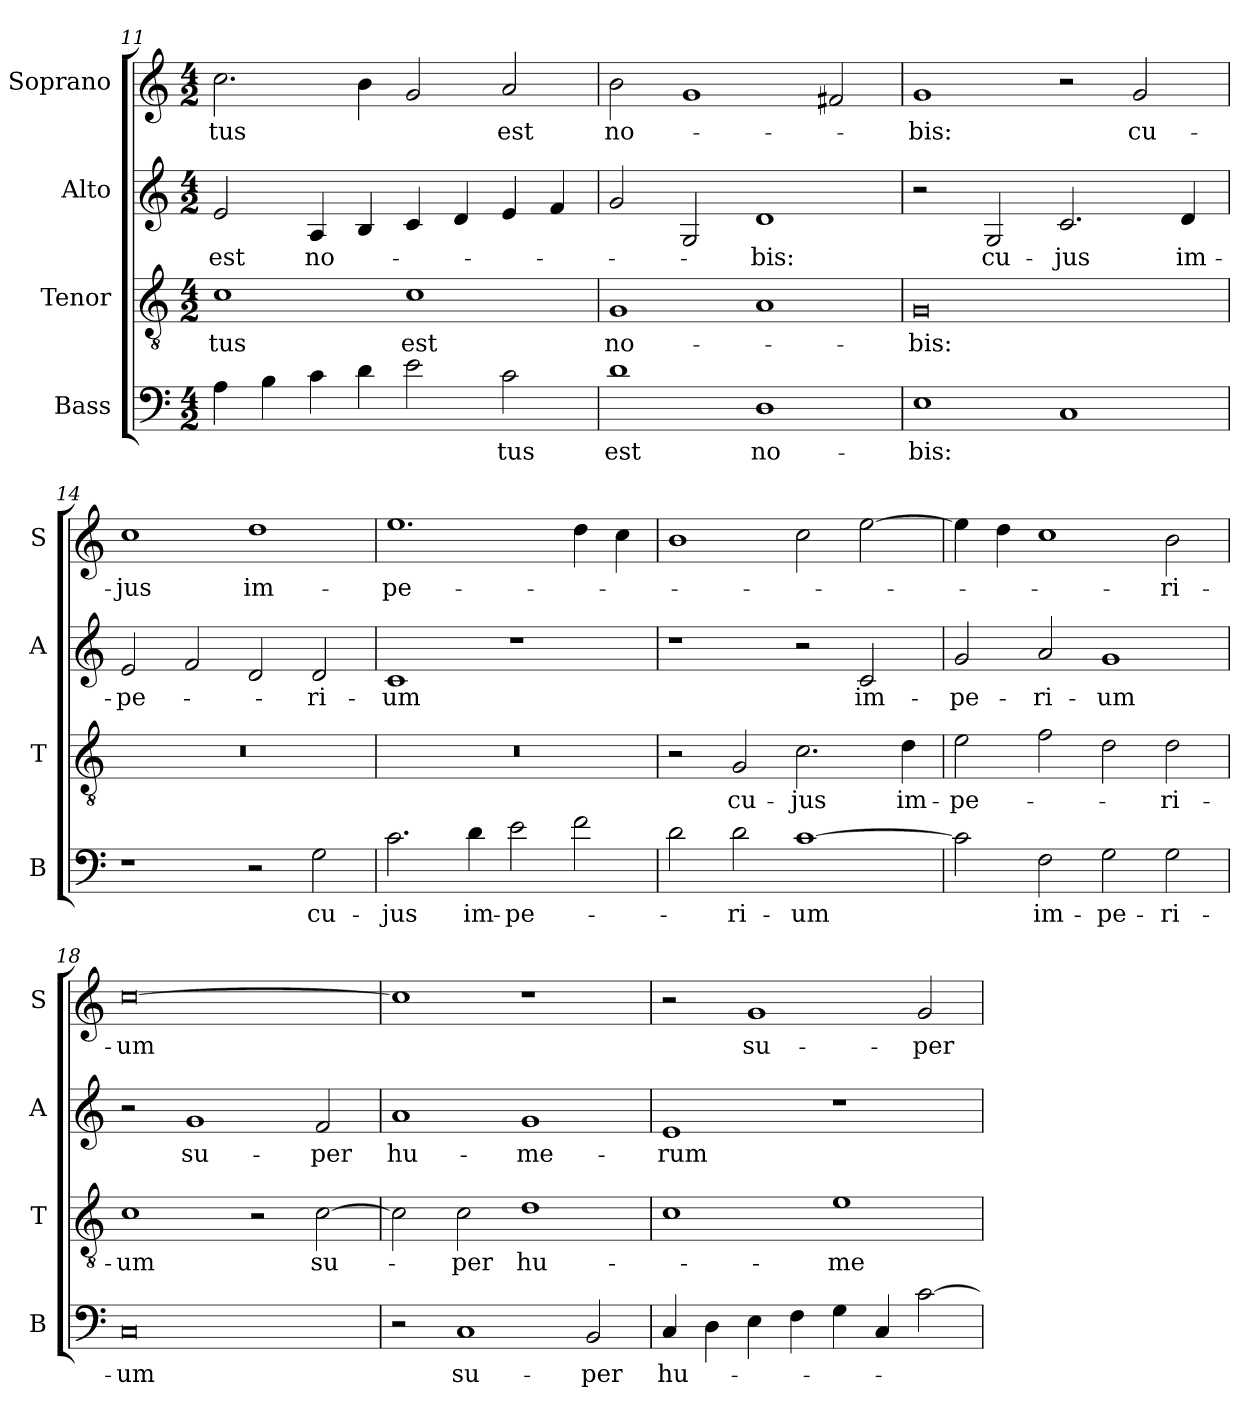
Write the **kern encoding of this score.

**kern	**text	**kern	**text	**kern	**text	**kern	**text
*part4	*part4	*part3	*part3	*part2	*part2	*part1	*part1
*staff4	*staff4	*staff3	*staff3	*staff2	*staff2	*staff1	*staff1
*I"Bass	*	*I"Tenor	*	*I"Alto	*	*I"Soprano	*
*I'B	*	*I'T	*	*I'A	*	*I'S	*
*clefF4	*	*clefGv2	*	*clefG2	*	*clefG2	*
*k[]	*	*k[]	*	*k[]	*	*k[]	*
*C:	*	*C:	*	*C:	*	*C:	*
*M4/2	*	*M4/2	*	*M4/2	*	*M4/2	*
=11	=11	=11	=11	=11	=11	=11	=11
4A\	.	1c	-tus	2e/	est	2.cc\	-tus
4B\	.	.	.	.	.	.	.
4c\	.	.	.	4A/	no-	.	.
4d\	.	.	.	4B/	.	4b\	.
2e\	.	1c	est	4c/	.	2g/	.
.	.	.	.	4d/	.	.	.
2c\	-tus	.	.	4e/	.	2a/	est
.	.	.	.	4f/	.	.	.
=12	=12	=12	=12	=12	=12	=12	=12
1d	est	1G	no-	2g/	.	2b\	no-
.	.	.	.	2G/	.	1g	.
1D	no-	1A	.	1d	-bis:	.	.
.	.	.	.	.	.	2f#X/	.
=13	=13	=13	=13	=13	=13	=13	=13
1E	-bis:	0G	-bis:	2r	.	1g	-bis:
.	.	.	.	2G/	cu-	.	.
1C	.	.	.	2.c/	-jus	2r	.
.	.	.	.	.	.	2g/	cu-
.	.	.	.	4d/	im-	.	.
=14	=14	=14	=14	=14	=14	=14	=14
1r	.	0r	.	2e/	-pe-	1cc	-jus
.	.	.	.	2f/	.	.	.
2r	.	.	.	2d/	.	1dd	im-
2G\	cu-	.	.	2d/	-ri-	.	.
!!LO:PB:g=z
=15	=15	=15	=15	=15	=15	=15	=15
2.c\	-jus	0r	.	1c	-um	1.ee	-pe-
4d\	im-	.	.	.	.	.	.
2e\	-pe-	.	.	1r	.	.	.
2f\	.	.	.	.	.	4dd\	.
.	.	.	.	.	.	4cc\	.
=16	=16	=16	=16	=16	=16	=16	=16
2d\	.	2r	.	1r	.	1b	.
2d\	-ri-	2G/	cu-	.	.	.	.
[1c	-um	2.c\	-jus	2r	.	2cc\	.
.	.	.	.	2c/	im-	[2ee\	.
.	.	4d\	im-	.	.	.	.
=17	=17	=17	=17	=17	=17	=17	=17
2c\]	.	2e\	-pe-	2g/	-pe-	4ee\]	.
.	.	.	.	.	.	4dd\	.
2F\	im-	2f\	.	2a/	-ri-	1cc	.
2G\	-pe-	2d\	.	1g	-um	.	.
2G\	-ri-	2d\	-ri-	.	.	2b\	-ri-
=18	=18	=18	=18	=18	=18	=18	=18
0C	-um	1c	-um	2r	.	[0cc	-um
.	.	.	.	1g	su-	.	.
.	.	2r	.	.	.	.	.
.	.	[2c\	su-	2f/	-per	.	.
=19	=19	=19	=19	=19	=19	=19	=19
2r	.	2c\]	.	1a	hu-	1cc]	.
1C	su-	2c\	-per	.	.	.	.
.	.	1d	hu-	1g	-me-	1r	.
2BB/	-per	.	.	.	.	.	.
!!LO:LB:g=z
=20	=20	=20	=20	=20	=20	=20	=20
4C/	hu-	1c	.	1e	-rum	2r	.
4D\	.	.	.	.	.	.	.
4E\	.	.	.	.	.	1g	su-
4F\	.	.	.	.	.	.	.
4G\	.	1e	-me-	1r	.	.	.
4C/	.	.	.	.	.	.	.
[2c\	.	.	.	.	.	2g/	-per
=	=	=	=	=	=	=	=
*-	*-	*-	*-	*-	*-	*-	*-
